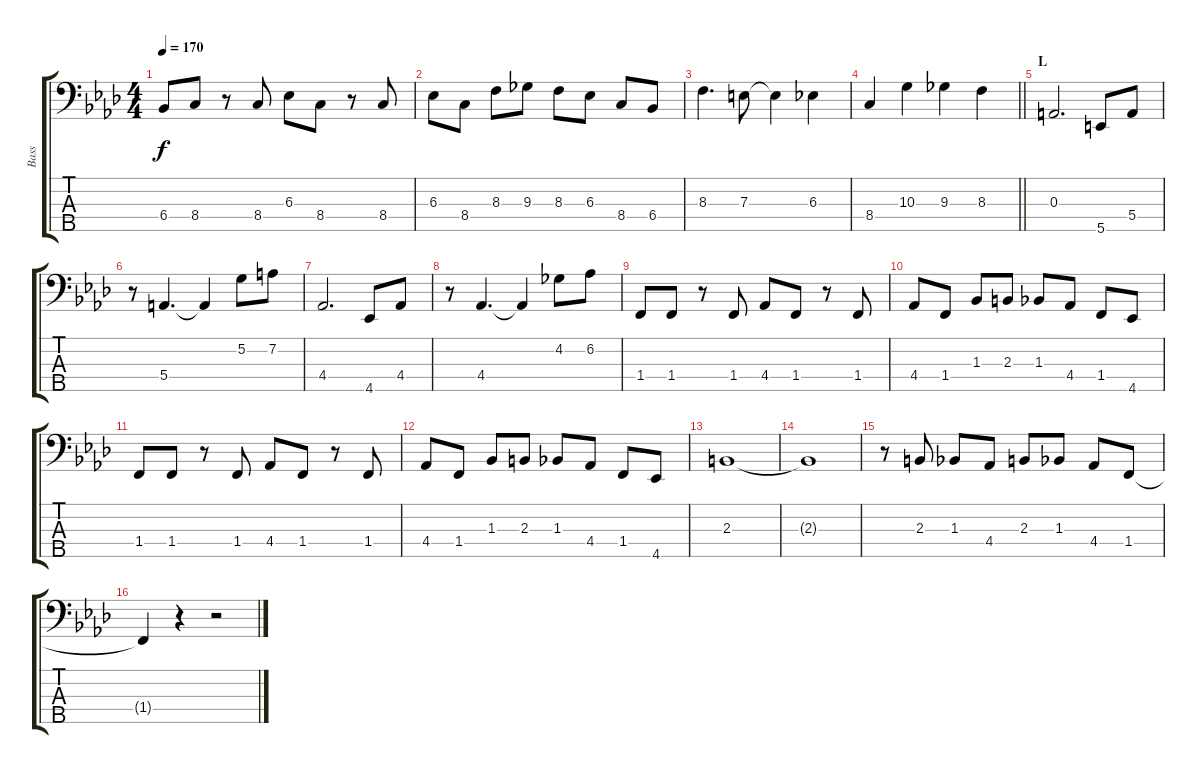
\track ("Bass" "Bass") {instrument electricbassfinger}
\staff {score tabs}
\tuning (G2 D2 A1 E1 B0) {hide}
\ts (4 4)
\tempo 170
\clef f4
\ks ab
6.4.8{dy f} 8.4.8 r.8 8.4.8 6.3.8 8.4.8 r.8 8.4.8 |
6.3.8 8.4.8 8.3.8 9.3.8 8.3.8 6.3.8 8.4.8 6.4.8 |
8.3.4{d} 7.3.8 7.3{t}.4 6.3.4 |
\barLineRight lightlight
8.4.4 10.3.4 9.3.4 8.3.4 |
\section ("" "L")
0.3.2{d} 5.5.8 5.4.8 |
r.8 5.4.4{d} 5.4{t}.4 5.2.8 7.2.8 |
4.4.2{d} 4.5.8 4.4.8 |
r.8 4.4.4{d} 4.4{t}.4 4.2.8 6.2.8 |
1.4.8 1.4.8 r.8 1.4.8 4.4.8 1.4.8 r.8 1.4.8 |
4.4.8 1.4.8 1.3.8 2.3.8 1.3.8 4.4.8 1.4.8 4.5.8 |
1.4.8 1.4.8 r.8 1.4.8 4.4.8 1.4.8 r.8 1.4.8 |
4.4.8 1.4.8 1.3.8 2.3.8 1.3.8 4.4.8 1.4.8 4.5.8 |
2.3.1 |
2.3{t}.1 |
r.8 2.3.8 1.3.8 4.4.8 2.3.8 1.3.8 4.4.8 1.4.8 |
1.4{t}.4 r.4 r.2
